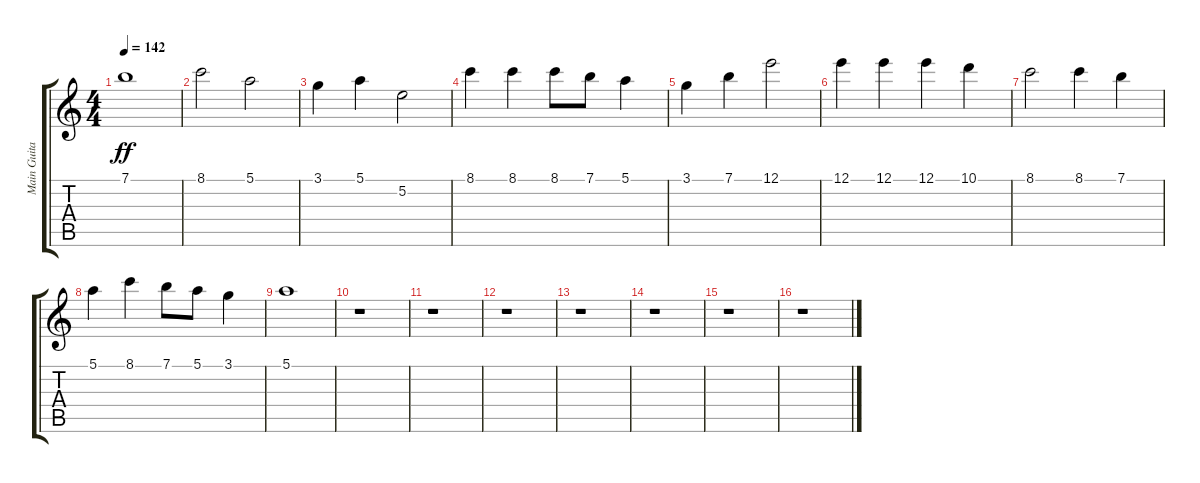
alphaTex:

\track ("Main Guitare" "Main Guita") {instrument acousticguitarsteel}
\staff {score tabs}
\tuning (E4 B3 G3 D3 A2 E2) {hide}
\ts (4 4)
\tempo 142
\clef g2
\ks c
7.1.1{dy ff} |
8.1.2 5.1.2 |
3.1.4 5.1.4 5.2.2 |
8.1.4 8.1.4 8.1.8 7.1.8 5.1.4 |
3.1.4 7.1.4 12.1.2 |
12.1.4 12.1.4 12.1.4 10.1.4 |
8.1.2 8.1.4 7.1.4 |
5.1.4 8.1.4 7.1.8 5.1.8 3.1.4 |
5.1.1 |
r.1 |
r.1 |
r.1 |
r.1 |
r.1 |
r.1 |
r.1
